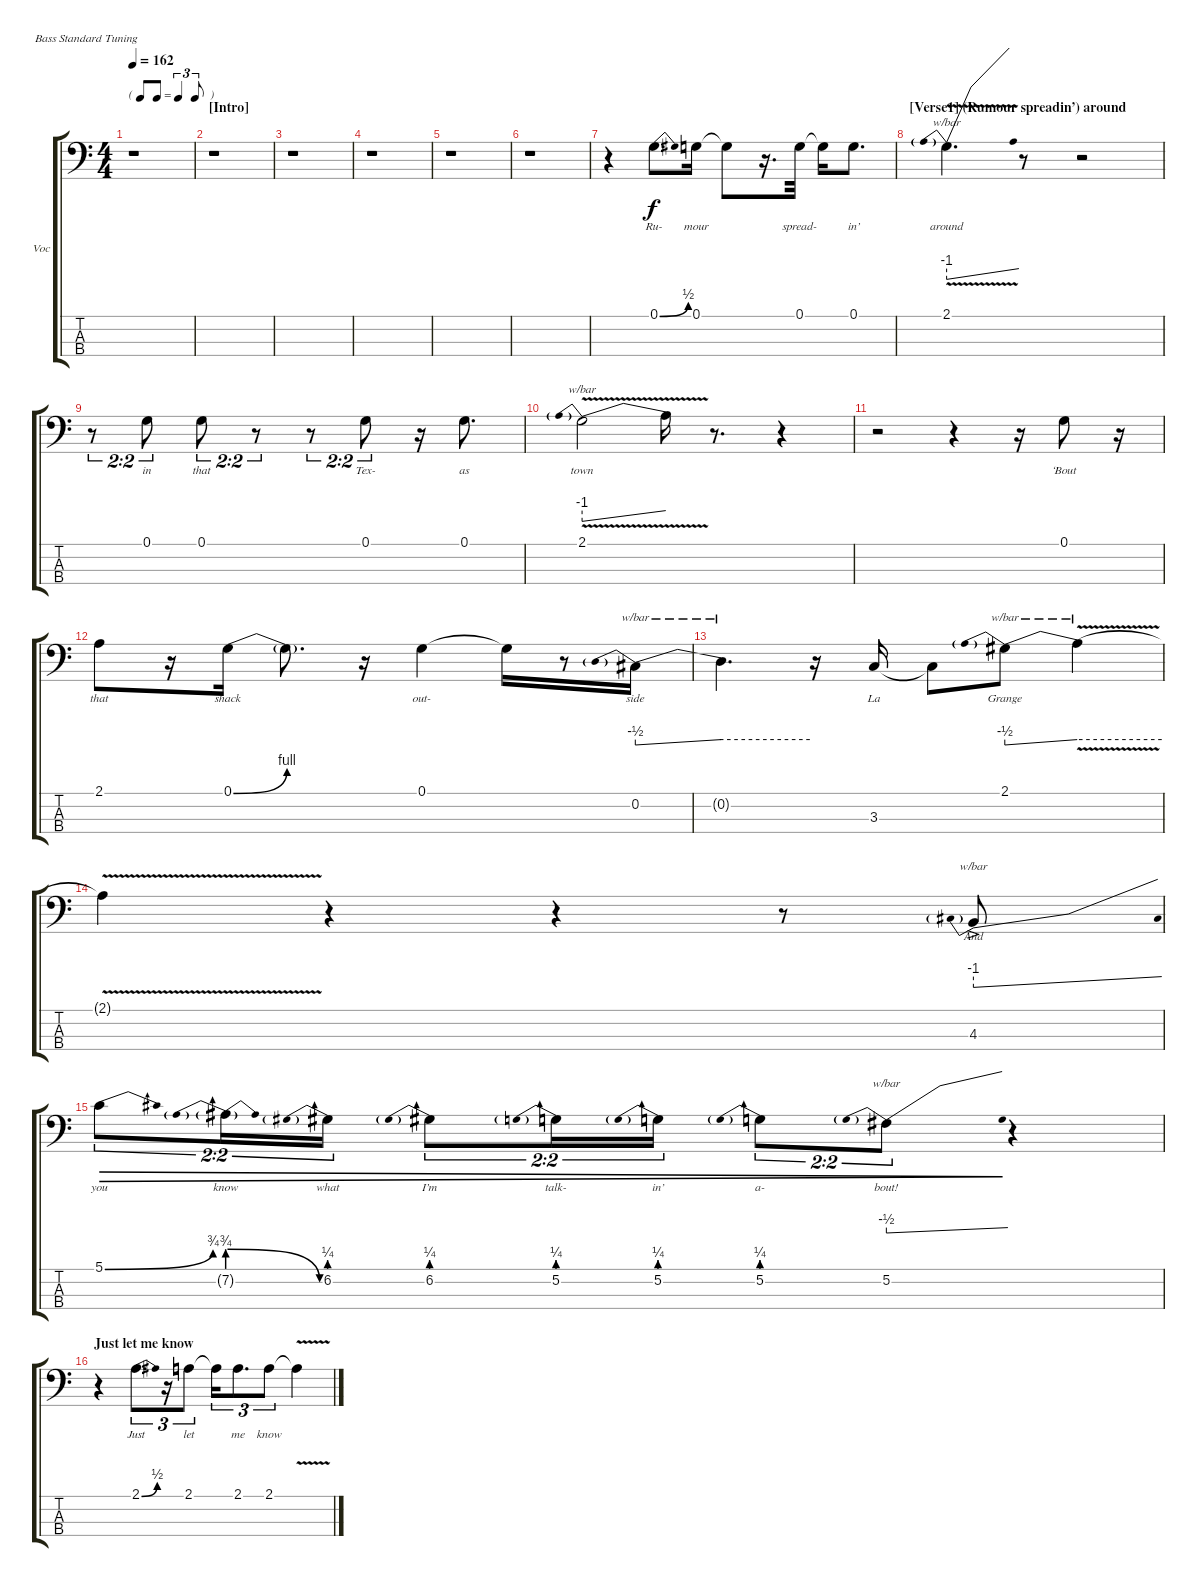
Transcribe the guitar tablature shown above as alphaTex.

\bracketExtendMode groupsimilarinstruments
\firstSystemTrackNameOrientation horizontal
\otherSystemsTrackNameOrientation horizontal
\track ("Vocal" "Voc") {instrument electricbassfinger}
\staff {score tabs}
\tuning (G2 D2 A1 E1)
\ts (4 4)
\beaming (8 2 2 2 2)
\tf triplet8th
\tempo 162
\clef f4
\scale
0.485477
\ks c
r.1{dy f instrument electricbassfinger} |
\section ("" "[Intro]")
\scale
0.257261 r.1 |
\scale
0.257261 r.1 |
\scale
0.333333 r.1 |
\scale
0.333333 r.1 |
\scale
0.333333 r.1 |
\scale
0.333333 r.4 0.1{be (bend 0 0 15.6 2)}.8{d lyrics (0 "Ru-") lyrics (1 "") lyrics (2 "") lyrics (3 "") lyrics (4 "")} 0.1.16{lyrics (0 "mour") lyrics (1 "") lyrics (2 "") lyrics (3 "") lyrics (4 "")} 0.1{t}.8{lyrics (0 "") lyrics (1 "") lyrics (2 "") lyrics (3 "") lyrics (4 "")} r.16{d} 0.1.32{lyrics (0 "spread-") lyrics (1 "") lyrics (2 "") lyrics (3 "") lyrics (4 "")} 0.1{t}.16{lyrics (0 "") lyrics (1 "") lyrics (2 "") lyrics (3 "") lyrics (4 "")} 0.1.8{d lyrics (0 "in’") lyrics (1 "") lyrics (2 "") lyrics (3 "") lyrics (4 "")} |
\section ("" "[Verse1] (Rumour spreadin’) around")
\scale
0.333333 2.1{v}.4{d tbe (predivedive default 0 -4 9 0) lyrics (0 "around") lyrics (1 "") lyrics (2 "") lyrics (3 "") lyrics (4 "")} r.8 r.2 |
\scale
0.333333 r.8{tu (2 2)} 0.1.8{tu (2 2) lyrics (0 "in") lyrics (1 "") lyrics (2 "") lyrics (3 "") lyrics (4 "")} 0.1.8{tu (2 2) lyrics (0 "that") lyrics (1 "") lyrics (2 "") lyrics (3 "") lyrics (4 "")} r.8{tu (2 2)} r.8{tu (2 2)} 0.1.8{tu (2 2) lyrics (0 "Tex-") lyrics (1 "") lyrics (2 "") lyrics (3 "") lyrics (4 "")} r.16 0.1.8{d lyrics (0 "as") lyrics (1 "") lyrics (2 "") lyrics (3 "") lyrics (4 "")} |
\scale
0.333333 2.1{v}.2{tbe (predivedive default 0 -4 9 0) lyrics (0 "town") lyrics (1 "") lyrics (2 "") lyrics (3 "") lyrics (4 "")} 2.1{v t}.16{lyrics (0 "") lyrics (1 "") lyrics (2 "") lyrics (3 "") lyrics (4 "")} r.8{d} r.4 |
\scale
0.333333 r.2 r.4 r.16 0.1.8{lyrics (0 "‘Bout") lyrics (1 "") lyrics (2 "") lyrics (3 "") lyrics (4 "")} r.16 |
\scale
0.333333 2.1.8{lyrics (0 "that") lyrics (1 "") lyrics (2 "") lyrics (3 "") lyrics (4 "")} r.16 0.1{be (bend 1.2 0 48 4)}.16{lyrics (0 "shack") lyrics (1 "") lyrics (2 "") lyrics (3 "") lyrics (4 "")} 0.1{be (hold 0 0 60 0) t}.8{d lyrics (0 "") lyrics (1 "") lyrics (2 "") lyrics (3 "") lyrics (4 "")} r.16 0.1.4{lyrics (0 "out-") lyrics (1 "") lyrics (2 "") lyrics (3 "") lyrics (4 "")} 0.1{t}.16{lyrics (0 "") lyrics (1 "") lyrics (2 "") lyrics (3 "") lyrics (4 "")} r.8 0.2.16{tbe (predivedive default 0 -2 33 0) lyrics (0 "side") lyrics (1 "") lyrics (2 "") lyrics (3 "") lyrics (4 "")} |
\scale
0.333333 0.2{t}.4{d tbe (hold default 0 0 60 0) lyrics (0 "") lyrics (1 "") lyrics (2 "") lyrics (3 "") lyrics (4 "")} r.16 3.3.16{lyrics (0 "La") lyrics (1 "") lyrics (2 "") lyrics (3 "") lyrics (4 "")} 3.3{t}.8{lyrics (0 "") lyrics (1 "") lyrics (2 "") lyrics (3 "") lyrics (4 "")} 2.1.8{tbe (predivedive default 0 -2 30 0) lyrics (0 "Grange") lyrics (1 "") lyrics (2 "") lyrics (3 "") lyrics (4 "")} 2.1{v t}.4{tbe (hold default 0 0 60 0) lyrics (0 "") lyrics (1 "") lyrics (2 "") lyrics (3 "") lyrics (4 "")} |
\scale
0.333333 2.1{v t}.4{lyrics (0 "") lyrics (1 "") lyrics (2 "") lyrics (3 "") lyrics (4 "")} r.4 r.4 r.8 4.3{ac}.8{tbe (predivedive default 0 -4 30 0) lyrics (0 "And") lyrics (1 "") lyrics (2 "") lyrics (3 "") lyrics (4 "")} |
\scale
0.333333 5.1{be (bend 0 0 52.8 3)}.8{tu (2 2) lyrics (0 "you") lyrics (1 "") lyrics (2 "") lyrics (3 "") lyrics (4 "") dec} 7.2{be (prebendrelease 0 3 20.4 0) g}.16{tu (2 2) lyrics (0 "know") lyrics (1 "") lyrics (2 "") lyrics (3 "") lyrics (4 "") dec} 6.2{be (prebend 0 1 60 1)}.16{tu (2 2) lyrics (0 "what") lyrics (1 "") lyrics (2 "") lyrics (3 "") lyrics (4 "") dec} 6.2{be (prebend 0 1 60 1)}.8{tu (2 2) lyrics (0 "I’m") lyrics (1 "") lyrics (2 "") lyrics (3 "") lyrics (4 "") dec} 5.2{be (prebend 0 1 60 1)}.16{tu (2 2) lyrics (0 "talk-") lyrics (1 "") lyrics (2 "") lyrics (3 "") lyrics (4 "") dec} 5.2{be (prebend 0 1 60 1)}.16{tu (2 2) lyrics (0 "in’") lyrics (1 "") lyrics (2 "") lyrics (3 "") lyrics (4 "") dec} 5.2{be (prebend 0 1 60 1)}.8{tu (2 2) lyrics (0 "a-") lyrics (1 "") lyrics (2 "") lyrics (3 "") lyrics (4 "") dec} 5.2.8{tu (2 2) tbe (predivedive default 0 -2 30 0) lyrics (0 "bout!") lyrics (1 "") lyrics (2 "") lyrics (3 "") lyrics (4 "") dec} r.4 |
\section ("" "Just let me know")
\scale
0.333333 r.4 2.1{be (bend 25.8 0 59.4 2)}.8{d tu (3 2) lyrics (0 "Just") lyrics (1 "") lyrics (2 "") lyrics (3 "") lyrics (4 "")} r.16{tu (3 2)} 2.1.8{tu (3 2) lyrics (0 "let") lyrics (1 "") lyrics (2 "") lyrics (3 "") lyrics (4 "")} 2.1{t}.16{tu (3 2) lyrics (0 "") lyrics (1 "") lyrics (2 "") lyrics (3 "") lyrics (4 "")} 2.1.8{d tu (3 2) lyrics (0 "me") lyrics (1 "") lyrics (2 "") lyrics (3 "") lyrics (4 "")} 2.1.8{tu (3 2) lyrics (0 "know") lyrics (1 "") lyrics (2 "") lyrics (3 "") lyrics (4 "")} 2.1{v t}.4{lyrics (0 "") lyrics (1 "") lyrics (2 "") lyrics (3 "") lyrics (4 "")}
